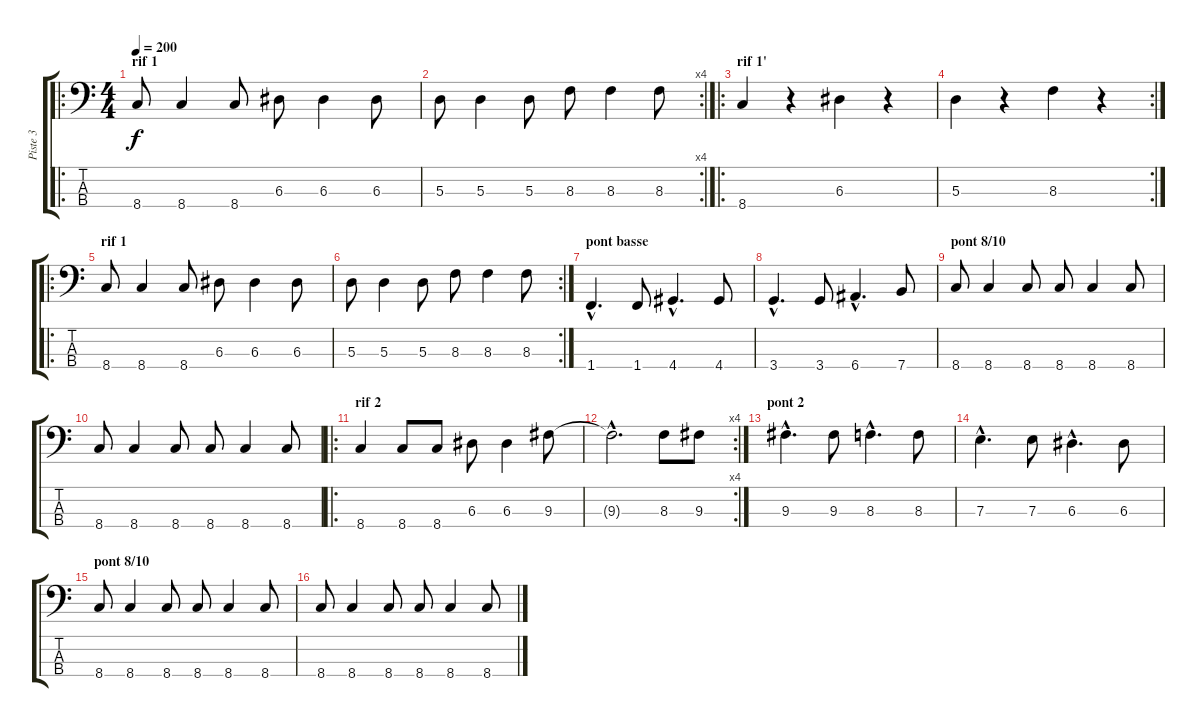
\track ("Piste 3" "Piste 3") {instrument electricbasspick}
\staff {score tabs}
\tuning (G2 D2 A1 E1) {hide}
\ro
\ts (4 4)
\section ("" "rif 1")
\tempo 200
\clef f4
\ks c
8.4.8{dy f} 8.4.4 8.4.8 6.3.8 6.3.4 6.3.8 |
\rc 4
5.3.8 5.3.4 5.3.8 8.3.8 8.3.4 8.3.8 |
\ro
\section ("" "rif 1'")
8.4.4 r.4 6.3.4 r.4 |
\rc 2
\section ("" "")
5.3.4 r.4 8.3.4 r.4 |
\ro
\section ("" "rif 1")
8.4.8 8.4.4 8.4.8 6.3.8 6.3.4 6.3.8 |
\rc 2
\section ("" "")
5.3.8 5.3.4 5.3.8 8.3.8 8.3.4 8.3.8 |
\section ("" "pont basse")
1.4{hac}.4{d} 1.4.8 4.4{hac}.4{d} 4.4.8 |
3.4{hac}.4{d} 3.4.8 6.4{hac}.4{d} 7.4.8 |
\section ("" "pont 8/10")
8.4.8 8.4.4 8.4.8 8.4.8 8.4.4 8.4.8 |
8.4.8 8.4.4 8.4.8 8.4.8 8.4.4 8.4.8 |
\ro
\section ("" "rif 2")
8.4.4 8.4.8 8.4.8 6.3.8 6.3.4 9.3.8 |
\rc 4
9.3{hac t}.2{d} 8.3.8 9.3.8 |
\section ("" "pont 2")
9.3{hac}.4{d} 9.3.8 8.3{hac}.4{d} 8.3.8 |
7.3{hac}.4{d} 7.3.8 6.3{hac}.4{d} 6.3.8 |
\section ("" "pont 8/10")
8.4.8 8.4.4 8.4.8 8.4.8 8.4.4 8.4.8 |
8.4.8 8.4.4 8.4.8 8.4.8 8.4.4 8.4.8
